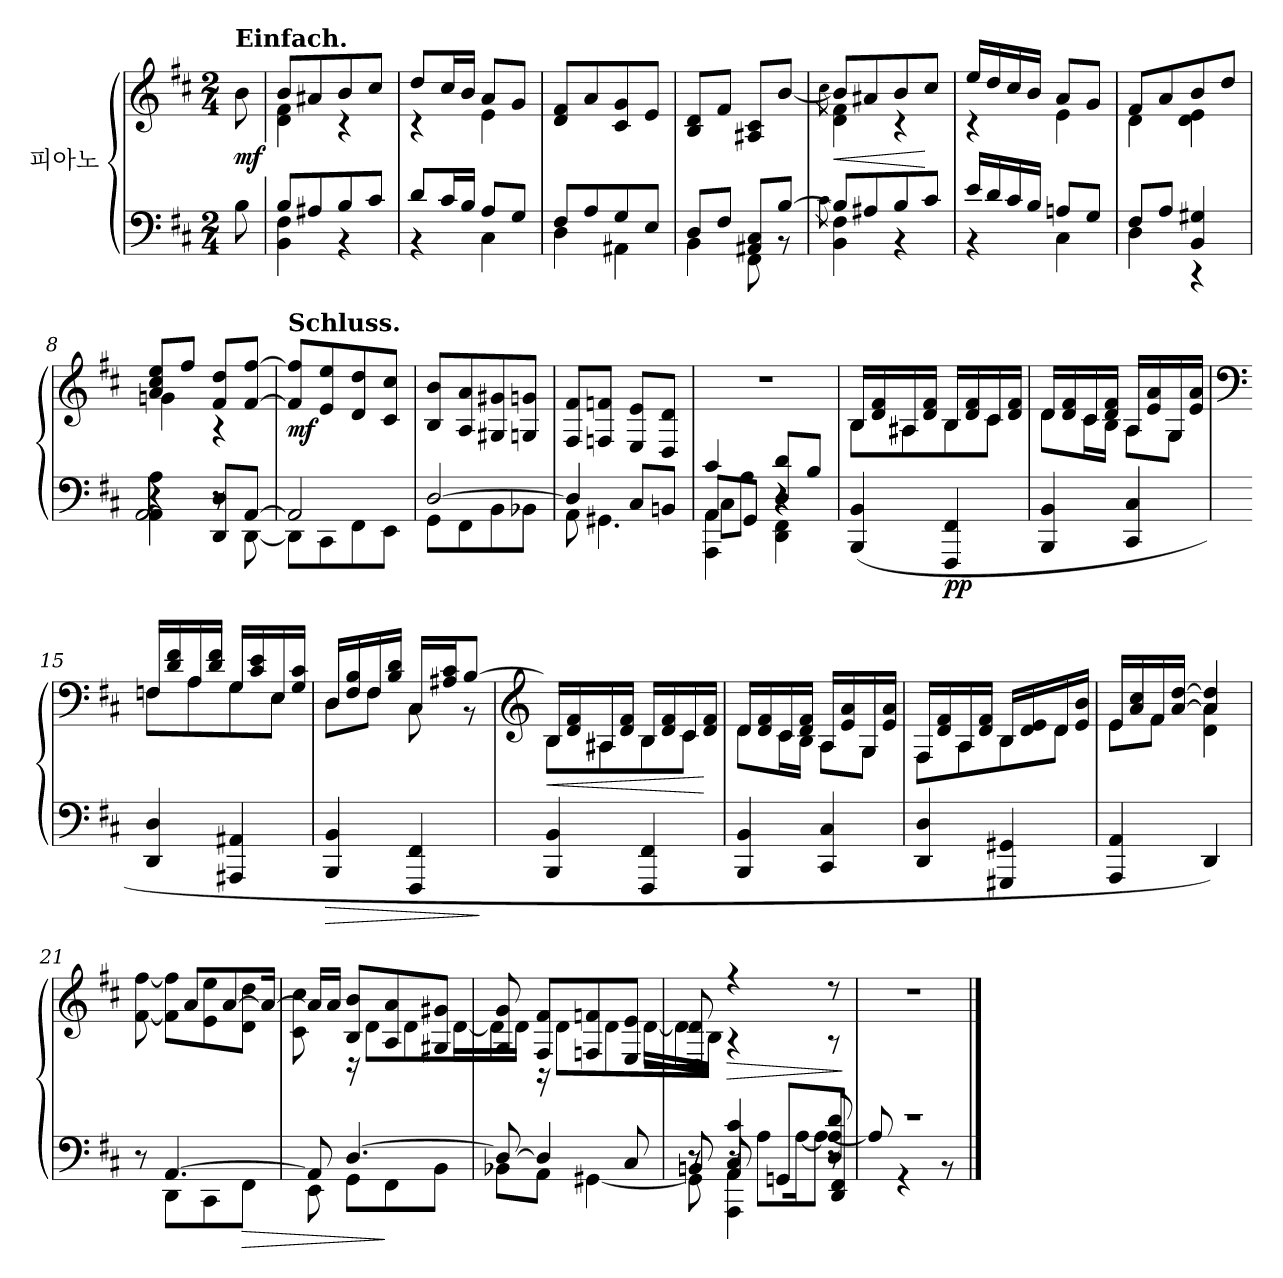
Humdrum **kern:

**kern	**dynam	**kern	**dynam
*part2	*part2	*part1	*part1
*staff2	*staff2	*staff1	*staff1
*I"피아노	*	*I"피아노	*
*clefF4	*	*clefG2	*
*k[f#c#]	*	*k[f#c#]	*
*D:	*	*D:	*
*M2/4	*	*M2/4	*
*MM120	*	*MM120	*
=	=	=	=
!	!	!LO:TX:a:B:t=Einfach.	!
!	!	!	!LO:DY:b
8B\	.	8b\	mf
=1	=1	=1	=1
*^	*	*^	*
8B/L	4BB\ 4F#\	.	8b/L	4d\ 4f#\	.
8A#X/	.	.	8a#X/	.	.
8B/	4r	.	8b/	4r	.
8c#/J	.	.	8cc#/J	.	.
=2	=2	=2	=2	=2	=2
8d/L	4r	.	8dd/L	4r	.
16c#/L	.	.	16cc#/L	.	.
16B/JJ	.	.	16b/JJ	.	.
8A/L	4C#\	.	8a/L	4e\	.
8G/J	.	.	8g/J	.	.
*	*	*	*v	*v	*
=3	=3	=3	=3	=3
8F#/L	4D\	.	8d/ 8f#/L	.
8A/	.	.	8a/	.
8G/	4AA#X\	.	8c#/ 8g/	.
8E/J	.	.	8e/J	.
=4	=4	=4	=4	=4
8D/L	4BB\	.	8B/ 8d/L	.
8F#/J	.	.	8f#/J	.
8AA#X/ 8C#/L	8FF#\	.	8A#X/ 8c#/L	.
[8B/J	8r	.	[8b/J	.
=5	=5	=5	=5	=5
*	*	*	*^	*
.	8qc#\	.	.	8qcc#\	.
!	!	!	!	!	!LO:HP:b
8B/L]	4BB\ 4F#\	.	8b/L]	4d\ 4f#\	<
8A#X/	.	.	8a#X/	.	.
8B/	4r	.	8b/	4r	.
8c#/J	.	.	8cc#/J	.	[
=6	=6	=6	=6	=6	=6
16e/LL	4r	.	16ee/LL	4r	.
16d/	.	.	16dd/	.	.
16c#/	.	.	16cc#/	.	.
16B/JJ	.	.	16b/JJ	.	.
8An/L	4C#\	.	8a/L	4e\	.
8G/J	.	.	8g/J	.	.
=7	=7	=7	=7	=7	=7
8F#/L	4D\	.	8f#/L	4d\	.
8A/J	.	.	8a/	.	.
4BB/ 4G#X/	4r	.	8b/	4d\ 4e\	.
.	.	.	8dd/J	.	.
=8	=8	=8	=8	=8	=8
*	*^	*	*	*	*
4AA\ 4A\	4r	2AA/	.	8a/ 8cc#/ 8ee/L	4gni\	.
.	.	.	.	8ff#/J	.	.
8DD/ 8D/L	8r	.	.	8f#/ 8dd/L	4r	.
[8AA/J	[8DD\	.	.	[8f#/ [8ff#/J	.	.
*	*v	*v	*	*	*	*
*	*	*	*v	*v	*
!!LO:LB:g=z
=9	=9	=9	=9	=9
!	!	!	!LO:TX:a:B:t=Schluss.	!
!	!	!	!	!LO:DY:b
2AA/]	8DD\L]	.	8f#/] 8ff#/]L	mf
.	8CC#\	.	8e/ 8ee/	.
.	8FF#\	.	8d/ 8dd/	.
.	8EE\J	.	8c#/ 8cc#/J	.
=10	=10	=10	=10	=10
[2D/	8GG\L	.	8B/ 8b/L	.
.	8FF#\	.	8A/ 8a/	.
.	8BB\	.	8G#X/ 8g#X/	.
.	8BB-X\J	.	8Gn/ 8gn/J	.
=11	=11	=11	=11	=11
4D/]	8AA\	.	8F#/ 8f#/L	.
.	4.GG#X\	.	8Fn/ 8fn/J	.
8C#/L	.	.	8E/ 8e/L	.
8BBni/J	.	.	8D/ 8d/J	.
=12	=12	=12	=12	=12
*^	*^	*	*	*
4c#/	4AAA\ 4AA\	8AA/L	8C#\L	.	2r	.
.	.	8GG/J	8A\J	.	.	.
8D/ 8d/L	4DD\ 4FF#\	4r	4r	.	.	.
8B/J	.	.	.	.	.	.
*v	*v	*v	*v	*	*	*
=13	=13	=13	=13
*	*	*^	*
(<4BBB/ 4BB/	.	16B/LL	8B\L	.
.	.	16d/ 16f#/	.	.
.	.	16A#X/	8A#\	.
.	.	16d/ 16f#/JJ	.	.
!	!LO:DY:b	!	!	!
4FFF#/ 4FF#/	pp	16B/LL	8B\	.
.	.	16d/ 16f#/	.	.
.	.	16c#/	8c#\J	.
.	.	16d/ 16f#/JJ	.	.
=14	=14	=14	=14	=14
4BBB/ 4BB/	.	16d/LL	8d\L	.
.	.	16d/ 16f#/	.	.
.	.	16c#/	16c#\L	.
.	.	16d/ 16f#/JJ	16B\JJ	.
4CC#/ 4C#/	.	16A/LL	8A\L	.
.	.	16e/ 16a/	.	.
.	.	16G/	8G\J	.
.	.	16e/ 16a/JJ	.	.
=15	=15	=15	=15	=15
*	*	*clefF4	*	*
4DD/ 4D/	.	16Fn/LL	8F\L	.
.	.	16d/ 16f#/	.	.
.	.	16A/	8A\	.
.	.	16d/ 16f#/JJ	.	.
4AAA#X/ 4AA#X/	.	16G/LL	8G\	.
.	.	16c#/ 16e/	.	.
.	.	16E/	8E\J	.
.	.	16G/ 16c#/JJ	.	.
!!LO:LB:g=z	!!
=16	=16	=16	=16	=16
!	!LO:HP:b	!	!	!
4BBB/ 4BB/	>	16D/LL	8D\L	.
.	.	16F#/ 16B/	.	.
.	.	16F#/	8F#\J	.
.	.	16B/ 16d/JJ	.	.
4FFF#/ 4FF#/	.	16C#/LL	8C#\	.
.	.	16A#X/ 16c#/J	.	.
.	.	[8B/J	8r	.
*	*	*v	*v	*
.	]	.	.
=17	=17	=17	=17
*	*	*clefG2	*
!	!	!	!LO:HP:b
*	*	*^	*
4BBB/ 4BB/	.	16B/LL]	8B\L	<
.	.	16d/ 16f#/	.	.
.	.	16A#X/	8A#\	.
.	.	16d/ 16f#/JJ	.	.
4FFF#/ 4FF#/	.	16B/LL	8B\	.
.	.	16d/ 16f#/	.	.
.	.	16c#/	8c#\J	.
.	.	16d/ 16f#/JJ	.	[
=18	=18	=18	=18	=18
4BBB/ 4BB/	.	16d/LL	8d\L	.
.	.	16d/ 16f#/	.	.
.	.	16c#/	16c#\L	.
.	.	16d/ 16f#/JJ	16B\JJ	.
4CC#/ 4C#/	.	16A/LL	8A\L	.
.	.	16e/ 16a/	.	.
.	.	16G/	8G\J	.
.	.	16e/ 16a/JJ	.	.
=19	=19	=19	=19	=19
4DD/ 4D/	.	16F#/LL	8F#\L	.
.	.	16d/ 16f#/	.	.
.	.	16A/	8A\	.
.	.	16d/ 16f#/JJ	.	.
4GGG#X/ 4GG#X/	.	16B/LL	8B\	.
.	.	16d/ 16e/	.	.
.	.	16d/	8d\J	.
.	.	16e/ 16b/JJ	.	.
=20	=20	=20	=20	=20
4AAA/ 4AA/	.	16e/LL	8e\L	.
.	.	16a/ 16cc#/	.	.
.	.	16f#/	8f#\J	.
.	.	[16a/ [16dd/JJ	.	.
4DD/)	.	4a/] 4dd/]	4d\ 4a\	.
=21	=21	=21	=21	=21
*^	*	*	*	*
8ryy	8r	.	8ryy	[8f#\ [8ff#\	.
[4.AA/	8DD\L	.	16ryy	8f#\] 8ff#\]L	.
.	.	.	8a/L	.	.
.	8CC#\	.	.	8e\ 8ee\	.
.	.	.	[8a/	.	.
!	!	!LO:HP:b	!	!	!
.	8FF#\J	>	.	8d\ 8dd\J	.
.	.	.	16a/Jk_	.	.
!!LO:LB:g=z	!!
=22	=22	=22	=22	=22	=22
8AA/]	8EE\	.	16a/LL]	8c#\ 8cc#\	.
.	.	.	16a/JJ	.	.
[4.D/	8GG\L	.	8B/ 8b/L	16rD	.
.	.	.	.	8d\L	.
.	8FF#\	]	8A/ 8a/	.	.
.	.	.	.	8d\	.
.	8BB\J	.	8G#X/ 8g#X/J	.	.
.	.	.	.	[16d\L	.
=23	=23	=23	=23	=23	=23
8D/_	8BB-X\L	.	8G/ 8g/	16d\]	.
.	.	.	.	16d\JJ	.
4D/]	8AA\J	.	8F#/ 8f#/L	16rBB	.
.	.	.	.	8d\L	.
.	[4GG#X\	.	8Fn/ 8fn/	.	.
.	.	.	.	8d\	.
8C#/	.	.	8E/ 8e/J	.	.
.	.	.	.	[16d\L	.
=24	=24	=24	=24	=24	=24
*^	*^	*	*	*	*
8BBn/	8GG#\]	8r	8r	.	8D/ 8d/	16d\]	.
.	.	.	.	.	.	16B\JJ	.
!	!	!	!	!	!	!	!LO:HP:b
4C#/ 4c#/	4AAA\ 4AA\	8AA/	16r	.	4r	4r	>
.	.	.	8A\L	.	.	.	.
.	.	8GGn/L	.	.	.	.	.
.	.	.	[16A\K	.	.	.	.
8D/ 8A/ 8d/	8r	8DD/ 8FF#/J	8A\J_	.	8r	8r	.
*v	*v	*v	*v	*	*	*	*
*	*	*v	*v	*
.	.	.	]
=25	=25	=25	=25
*^	*	*	*
2r	8A/]	.	2r	.
.	4r	.	.	.
.	8r	.	.	.
*v	*v	*	*	*
==	==	==	==
*-	*-	*-	*-
